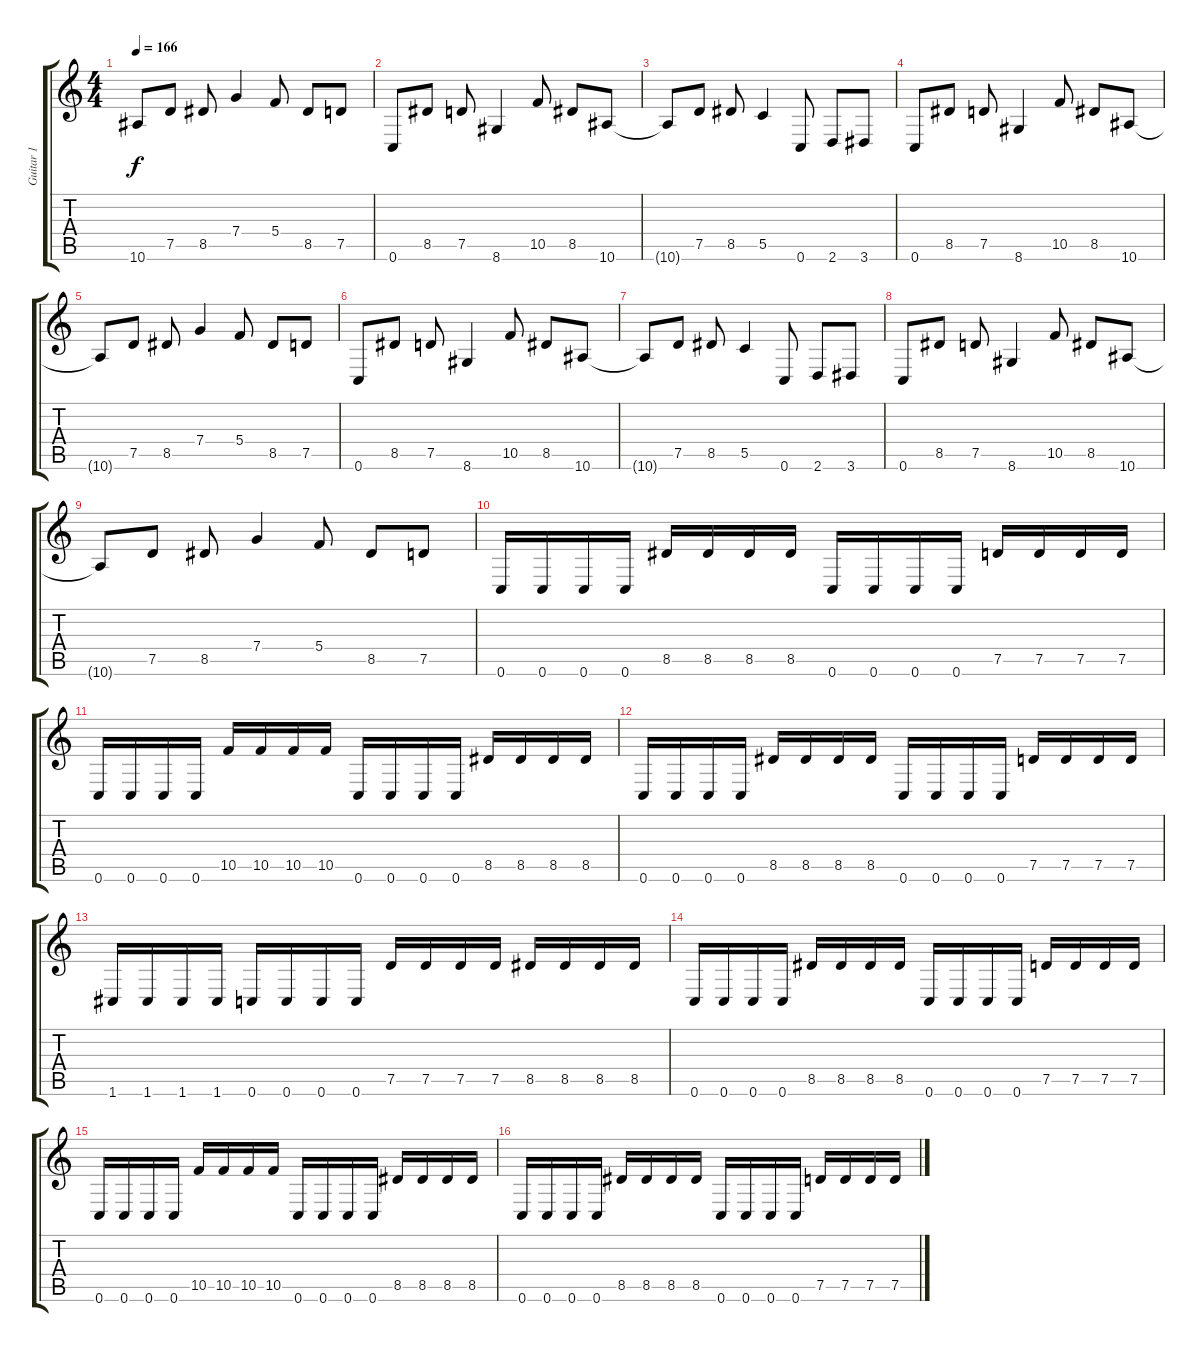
\track ("Guitar 1" "Guitar 1") {instrument distortionguitar}
\staff {score tabs}
\tuning (D4 A3 F3 C3 G2 C2) {hide}
\ts (4 4)
\tempo 166
\clef g2
\ks c
10.6{t}.8{dy f} 7.5.8 8.5.8 7.4.4 5.4.8 8.5.8 7.5.8 |
0.6.8 8.5.8 7.5.8 8.6.4 10.5.8 8.5.8 10.6.8 |
10.6{t}.8 7.5.8 8.5.8 5.5.4 0.6.8 2.6.8 3.6.8 |
0.6.8 8.5.8 7.5.8 8.6.4 10.5.8 8.5.8 10.6.8 |
10.6{t}.8 7.5.8 8.5.8 7.4.4 5.4.8 8.5.8 7.5.8 |
0.6.8 8.5.8 7.5.8 8.6.4 10.5.8 8.5.8 10.6.8 |
10.6{t}.8 7.5.8 8.5.8 5.5.4 0.6.8 2.6.8 3.6.8 |
0.6.8 8.5.8 7.5.8 8.6.4 10.5.8 8.5.8 10.6.8 |
10.6{t}.8 7.5.8 8.5.8 7.4.4 5.4.8 8.5.8 7.5.8 |
0.6.16 0.6.16 0.6.16 0.6.16 8.5.16 8.5.16 8.5.16 8.5.16 0.6.16 0.6.16 0.6.16 0.6.16 7.5.16 7.5.16 7.5.16 7.5.16 |
0.6.16 0.6.16 0.6.16 0.6.16 10.5.16 10.5.16 10.5.16 10.5.16 0.6.16 0.6.16 0.6.16 0.6.16 8.5.16 8.5.16 8.5.16 8.5.16 |
0.6.16 0.6.16 0.6.16 0.6.16 8.5.16 8.5.16 8.5.16 8.5.16 0.6.16 0.6.16 0.6.16 0.6.16 7.5.16 7.5.16 7.5.16 7.5.16 |
1.6.16 1.6.16 1.6.16 1.6.16 0.6.16 0.6.16 0.6.16 0.6.16 7.5.16 7.5.16 7.5.16 7.5.16 8.5.16 8.5.16 8.5.16 8.5.16 |
0.6.16 0.6.16 0.6.16 0.6.16 8.5.16 8.5.16 8.5.16 8.5.16 0.6.16 0.6.16 0.6.16 0.6.16 7.5.16 7.5.16 7.5.16 7.5.16 |
0.6.16 0.6.16 0.6.16 0.6.16 10.5.16 10.5.16 10.5.16 10.5.16 0.6.16 0.6.16 0.6.16 0.6.16 8.5.16 8.5.16 8.5.16 8.5.16 |
0.6.16 0.6.16 0.6.16 0.6.16 8.5.16 8.5.16 8.5.16 8.5.16 0.6.16 0.6.16 0.6.16 0.6.16 7.5.16 7.5.16 7.5.16 7.5.16
